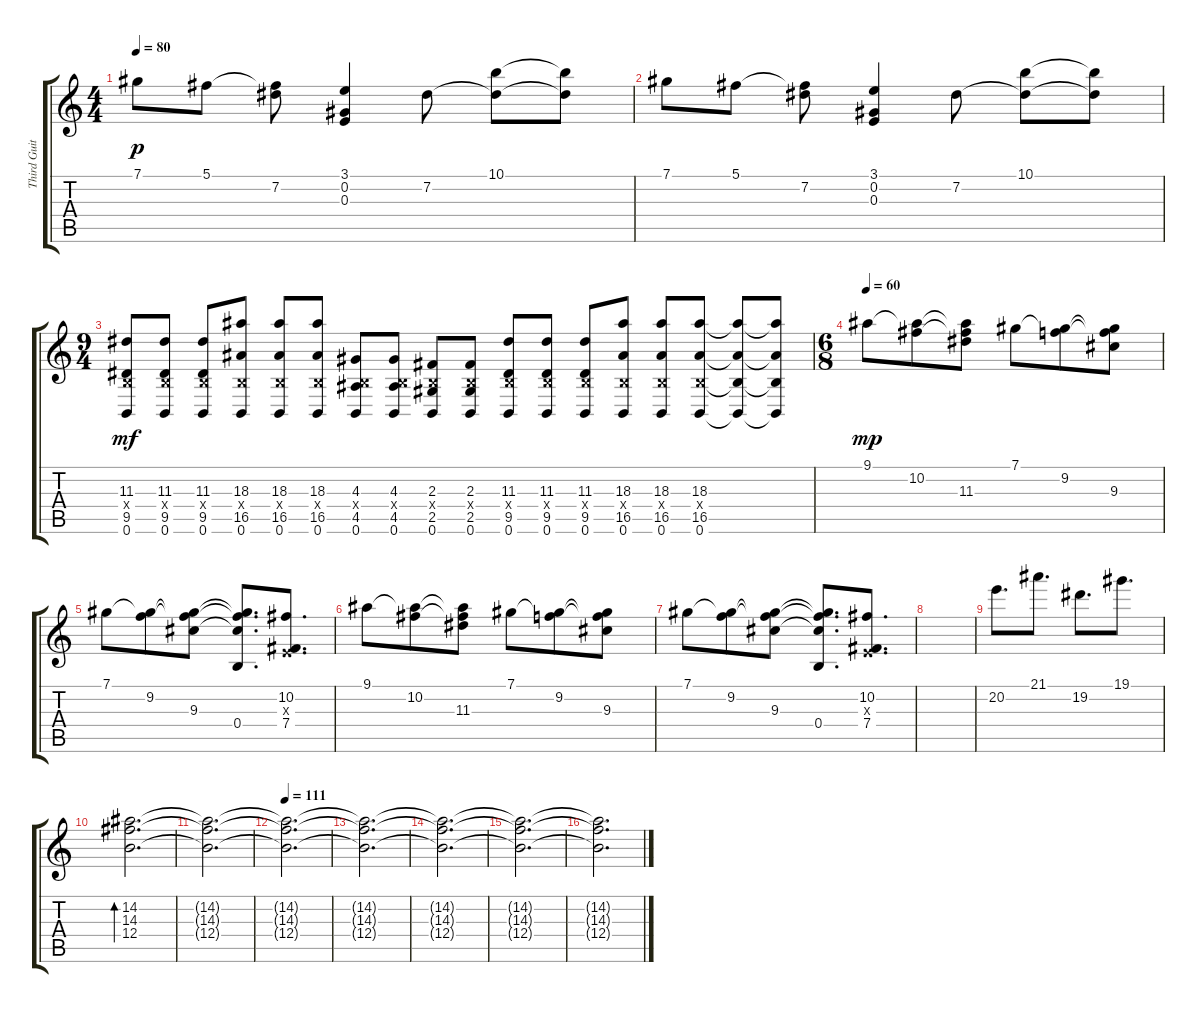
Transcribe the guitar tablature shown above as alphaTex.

\track ("Third Guitar" "Third Guit") {instrument overdrivenguitar}
\staff {score tabs}
\tuning (Db4 Ab3 E3 B2 Gb2 B1) {hide}
\ts (4 4)
\tempo 80
\clef g2
\ks c
7.1.8{dy p} 5.1.8 (5.1{t} 7.2).8 (3.1 0.2 0.3).4 7.2.8 (10.1 7.2{t}).8 (10.1{t} 7.2{t}).8 |
7.1.8 5.1.8 (5.1{t} 7.2).8 (3.1 0.2 0.3).4 7.2.8 (10.1 7.2{t}).8 (10.1{t} 7.2{t}).8 |
\ts (9 4)
(11.3 0.4{x} 9.5 0.6).8{dy mf} (11.3 0.4{x} 9.5 0.6).8 (11.3 0.4{x} 9.5 0.6).8 (18.3 0.4{x} 16.5 0.6).8 (18.3 0.4{x} 16.5 0.6).8 (18.3 0.4{x} 16.5 0.6).8 (4.3 0.4{x} 4.5 0.6).8 (4.3 0.4{x} 4.5 0.6).8 (2.3 0.4{x} 2.5 0.6).8 (2.3 0.4{x} 2.5 0.6).8 (11.3 0.4{x} 9.5 0.6).8 (11.3 0.4{x} 9.5 0.6).8 (11.3 0.4{x} 9.5 0.6).8 (18.3 0.4{x} 16.5 0.6).8 (18.3 0.4{x} 16.5 0.6).8 (18.3 0.4{x} 16.5 0.6).8 (18.3{t} 0.4{t} 16.5{t} 0.6{t}).8 (18.3{t} 0.4{t} 16.5{t} 0.6{t}).8 |
\ts (6 8)
\tempo 60
9.1.8{dy mp} (9.1{t} 10.2).8 (9.1{t} 10.2{t} 11.3).8 7.1.8 (7.1{t} 9.2).8 (7.1{t} 9.2{t} 9.3).8 |
7.1.8 (7.1{t} 9.2).8 (7.1{t} 9.2{t} 9.3).8 (7.1{t} 9.2{t} 9.3{t} 0.4).8{d} (10.2 0.3{x} 7.4).8{d} |
9.1.8 (9.1{t} 10.2).8 (9.1{t} 10.2{t} 11.3).8 7.1.8 (7.1{t} 9.2).8 (7.1{t} 9.2{t} 9.3).8 |
7.1.8 (7.1{t} 9.2).8 (7.1{t} 9.2{t} 9.3).8 (7.1{t} 9.2{t} 9.3{t} 0.4).8{d} (10.2 0.3{x} 7.4).8{d} |
|
20.2.8{d} 21.1.8{d} 19.2.8{d} 19.1.8{d} |
(14.2 14.3 12.4).2{d bd 240} |
(14.2{t} 14.3{t} 12.4{t}).2{d} |
\tempo 111
(14.2{t} 14.3{t} 12.4{t}).2{d} |
(14.2{t} 14.3{t} 12.4{t}).2{d} |
(14.2{t} 14.3{t} 12.4{t}).2{d} |
(14.2{t} 14.3{t} 12.4{t}).2{d} |
(14.2{t} 14.3{t} 12.4{t}).2{d}
